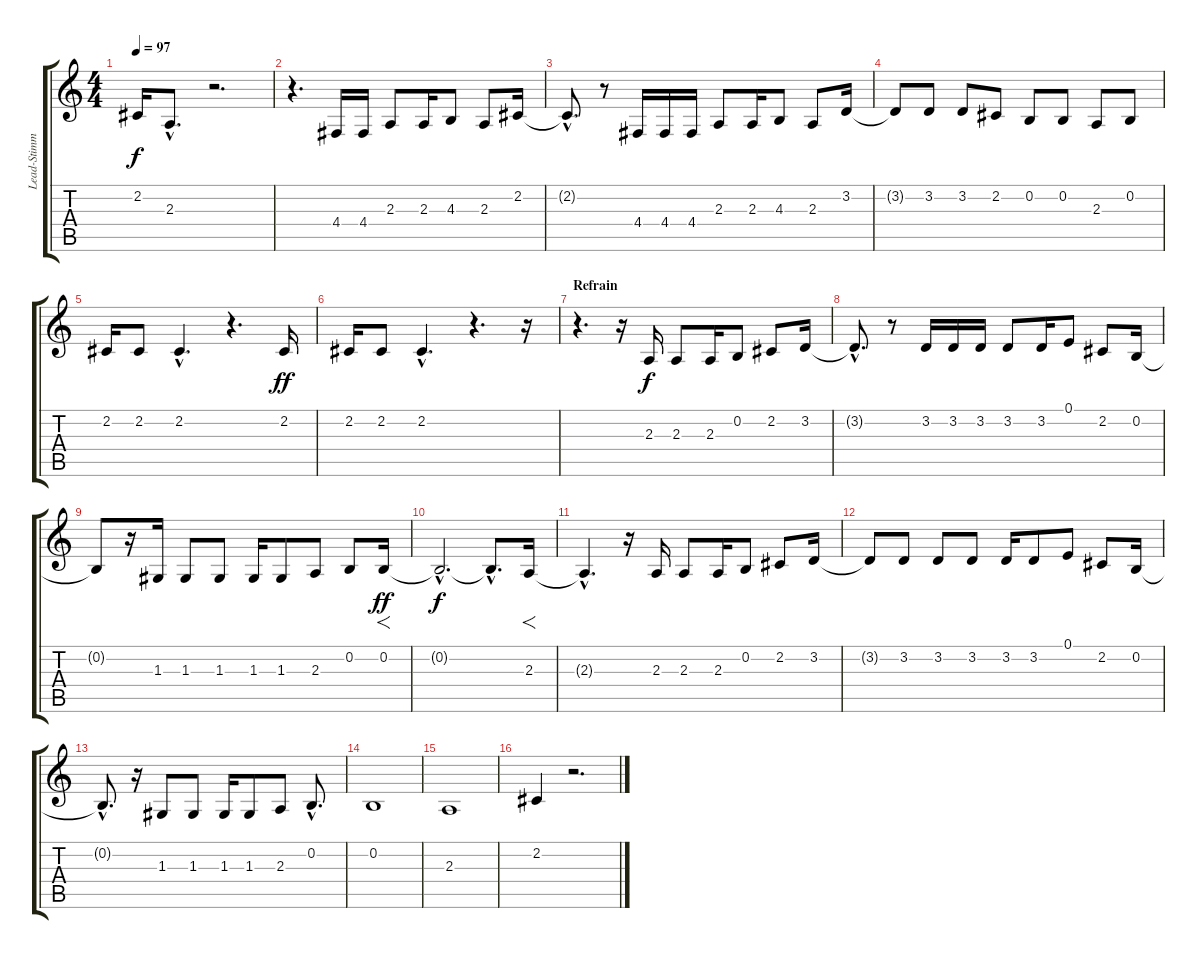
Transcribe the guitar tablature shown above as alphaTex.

\track ("Lead-Stimme" "Lead-Stimm") {instrument englishhorn}
\staff {score tabs}
\tuning (E4 B3 G3 D3 A2 E2) {hide}
\ts (4 4)
\tempo 97
\clef g2
\ks c
2.2{t}.16{dy f} 2.3{hac}.8{d} r.2{d} |
r.4{d} 4.4.16 4.4.16 2.3.8 2.3.16 4.3.8 2.3.8 2.2.16 |
2.2{hac t}.8{d} r.8 4.4.16 4.4.16 4.4.16 2.3.8 2.3.16 4.3.8 2.3.8 3.2.16 |
3.2{t}.8 3.2.8 3.2.8 2.2.8 0.2.8 0.2.8 2.3.8 0.2.8 |
2.2.16 2.2.8 2.2{hac}.4{d} r.4{d} 2.2.16{dy ff} |
2.2.16 2.2.8 2.2{hac}.4{d} r.4{d} r.16 |
\section ("" "Refrain")
r.4{d} r.16 2.3.16{dy f} 2.3.8 2.3.16 0.2.8 2.2.8 3.2.16 |
3.2{hac t}.8{d} r.8 3.2.16 3.2.16 3.2.16 3.2.8 3.2.16 0.1.8 2.2.8 0.2.16 |
0.2{t}.8 r.16 1.3.16 1.3.8 1.3.8 1.3.16 1.3.8 2.3.8 0.2.8 0.2.16{f dy ff} |
0.2{hac t}.2{d dy f} 0.2{hac t}.8{d} 2.3.16{f} |
2.3{hac t}.4{d} r.16 2.3.16 2.3.8 2.3.16 0.2.8 2.2.8 3.2.16 |
3.2{t}.8 3.2.8 3.2.8 3.2.8 3.2.16 3.2.8 0.1.8 2.2.8 0.2.16 |
0.2{hac t}.8{d} r.16 1.3.8 1.3.8 1.3.16 1.3.8 2.3.8 0.2{hac}.8{d} |
0.2.1 |
2.3.1 |
2.2.4 r.2{d}
